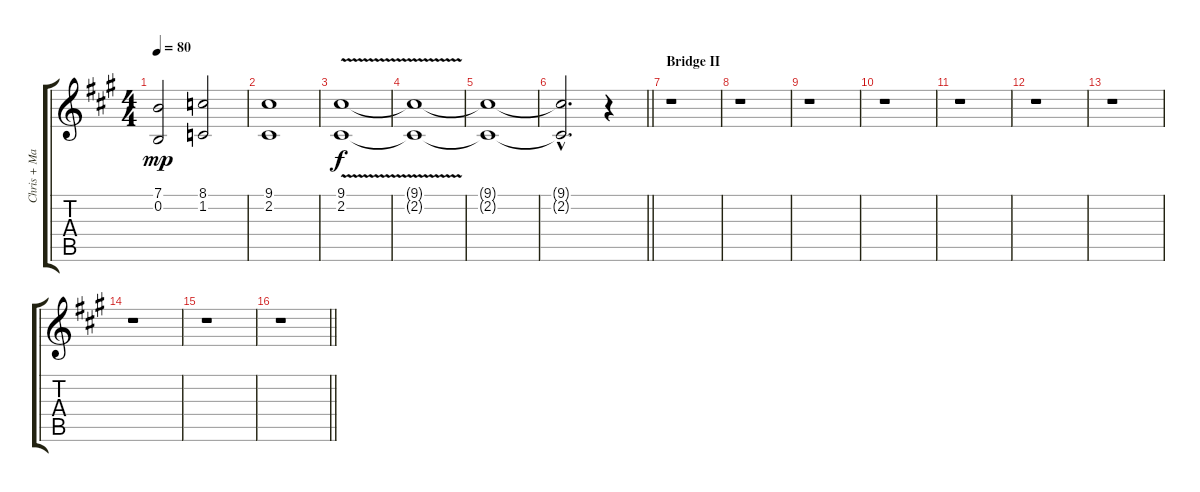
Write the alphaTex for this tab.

\track ("Chris + Matt Vocals" "Chris + Ma") {instrument stringensemble1}
\staff {score tabs}
\tuning (E4 B3 G3 D3 A2 E2) {hide}
\ts (4 4)
\tempo 80
\clef g2
\ks a
(7.1 0.2).2{dy mp volume 11} (8.1 1.2).2 |
(9.1 2.2).1{volume 8} |
(9.1{v} 2.2{v}).1{dy f volume 8} |
(9.1{t} 2.2{t}).1 |
(9.1{t} 2.2{t}).1{volume 16} |
\barLineRight lightlight
(9.1{hac t} 2.2{hac t}).2{d} r.4 |
\section ("" "Bridge II")
r.1 |
r.1 |
r.1 |
r.1 |
r.1 |
r.1 |
r.1 |
r.1 |
r.1 |
\barLineRight lightlight
r.1
